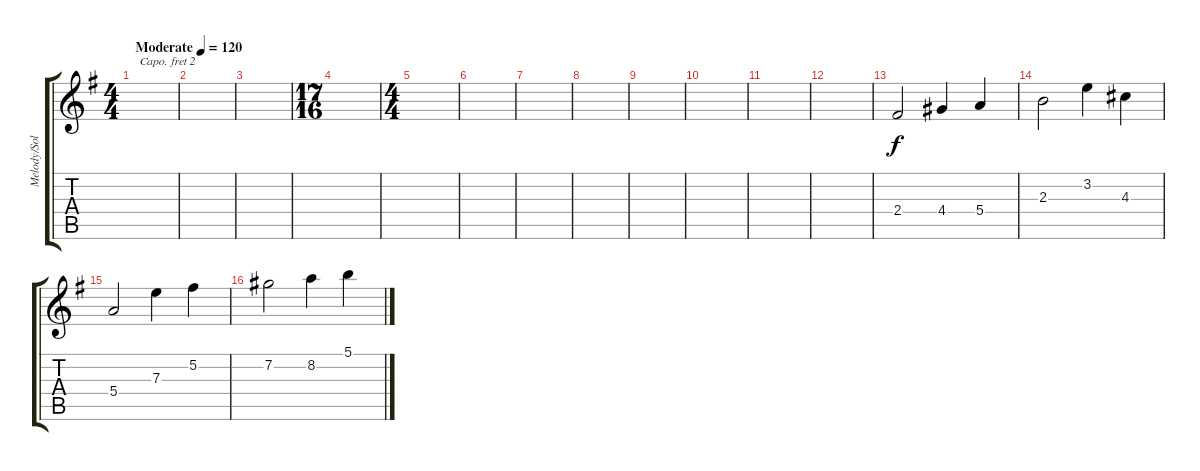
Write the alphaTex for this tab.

\track ("Melody/Solo" "Melody/Sol") {instrument acousticguitarsteel}
\staff {score tabs}
\capo 2
\tuning (E4 B3 G3 D3 A2 E2) {hide}
\ts (4 4)
\tempo (120 "Moderate")
\clef g2
\ks g
|
|
|
\ts (17 16)
|
\ts (4 4)
|
|
|
|
|
|
|
|
2.4.2 4.4.4 5.4.4 |
2.3.2 3.2.4 4.3.4 |
5.4.2 7.3.4 5.2.4 |
7.2.2 8.2.4 5.1.4
